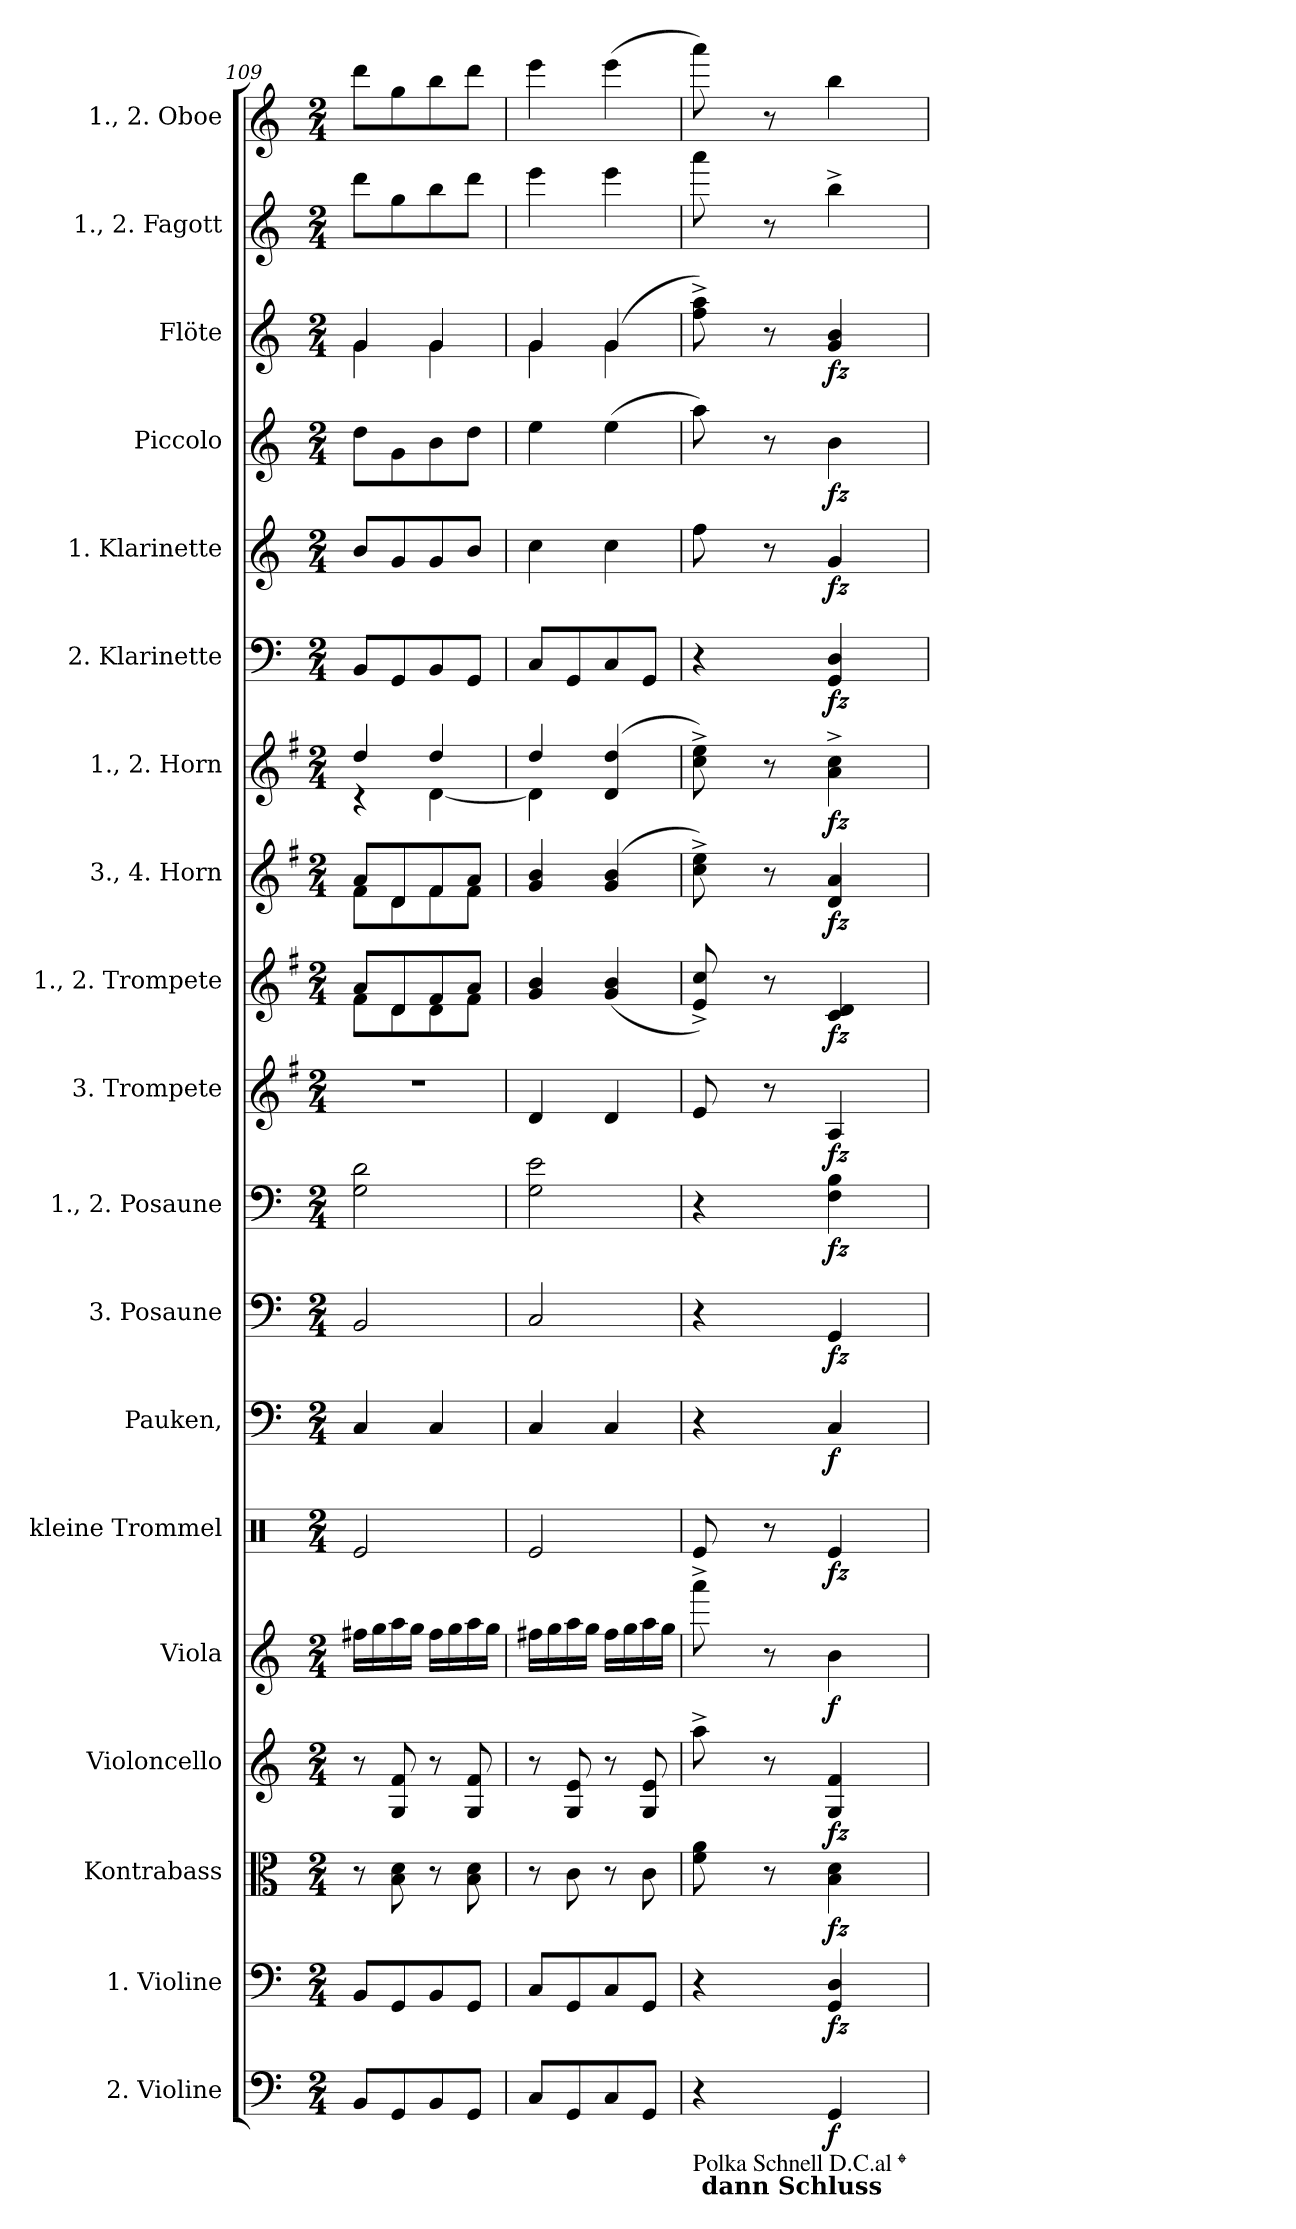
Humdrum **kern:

**kern	**dynam	**kern	**dynam	**kern	**dynam	**kern	**dynam	**kern	**dynam	**kern	**dynam	**kern	**dynam	**kern	**dynam	**kern	**dynam	**kern	**dynam	**kern	**dynam	**kern	**dynam	**kern	**dynam	**kern	**dynam	**kern	**dynam	**kern	**dynam	**kern	**dynam	**kern	**kern
*part19	*part19	*part18	*part18	*part17	*part17	*part16	*part16	*part15	*part15	*part14	*part14	*part13	*part13	*part12	*part12	*part11	*part11	*part10	*part10	*part9	*part9	*part8	*part8	*part7	*part7	*part6	*part6	*part5	*part5	*part4	*part4	*part3	*part3	*part2	*part1
*staff19	*staff19	*staff18	*staff18	*staff17	*staff17	*staff16	*staff16	*staff15	*staff15	*staff14	*staff14	*staff13	*staff13	*staff12	*staff12	*staff11	*staff11	*staff10	*staff10	*staff9	*staff9	*staff8	*staff8	*staff7	*staff7	*staff6	*staff6	*staff5	*staff5	*staff4	*staff4	*staff3	*staff3	*staff2	*staff1
*I"2. Violine	*	*I"1. Violine	*	*I"Kontrabass	*	*I"Violoncello	*	*I"Viola	*	*I"kleine Trommel	*	*I"Pauken,	*	*I"3. Posaune	*	*I"1., 2. Posaune	*	*I"3. Trompete	*	*I"1., 2. Trompete	*	*I"3., 4. Horn	*	*I"1., 2. Horn	*	*I"2. Klarinette	*	*I"1. Klarinette	*	*I"Piccolo	*	*I"Flöte	*	*I"1., 2. Fagott	*I"1., 2. Oboe
*I'2. Vl.	*	*I'1. Vl.	*	*I'Kb.	*	*I'Vc.	*	*I'Va.	*	*I'kl. Tr.	*	*I'Pk.,	*	*I'3. Pos.	*	*I'1., 2. Pos.	*	*I'3. Trp.	*	*I'1., 2. Trp.	*	*I'3., 4. Hr.	*	*I'1., 2.  Hr.	*	*I'2. Klar.	*	*I'1. Klar.	*	*I'Picc.	*	*I'Fl.	*	*I'1., 2. Fag.	*I'1., 2. Ob.
*clefF4	*	*clefF4	*	*clefC3	*	*clefG2	*	*clefG2	*	*clefX	*	*clefF4	*	*clefF4	*	*clefF4	*	*clefG2	*	*clefG2	*	*clefG2	*	*clefG2	*	*clefF4	*	*clefG2	*	*clefG2	*	*clefG2	*	*clefG2	*clefG2
*ITrd7c12	*	*	*	*	*	*	*	*	*	*	*	*	*	*	*	*	*	*ITrd-3c-5	*	*ITrd-3c-5	*	*ITrd4c7	*	*ITrd4c7	*	*	*	*ITrd1c2	*	*ITrd1c2	*	*	*	*ITrd-7c-12	*
*k[]	*	*k[]	*	*k[]	*	*k[]	*	*k[]	*	*k[]	*	*k[]	*	*k[]	*	*k[]	*	*k[]	*	*k[]	*	*k[]	*	*k[]	*	*k[]	*	*k[b-e-]	*	*k[b-e-]	*	*k[]	*	*k[]	*k[]
*M2/4	*	*M2/4	*	*M2/4	*	*M2/4	*	*M2/4	*	*M2/4	*	*M2/4	*	*M2/4	*	*M2/4	*	*M2/4	*	*M2/4	*	*M2/4	*	*M2/4	*	*M2/4	*	*M2/4	*	*M2/4	*	*M2/4	*	*M2/4	*M2/4
=109	=109	=109	=109	=109	=109	=109	=109	=109	=109	=109	=109	=109	=109	=109	=109	=109	=109	=109	=109	=109	=109	=109	=109	=109	=109	=109	=109	=109	=109	=109	=109	=109	=109	=109	=109
*	*	*	*	*	*	*	*	*	*	*	*	*	*	*	*	*	*	*	*	*^	*	*^	*	*^	*	*	*	*	*	*	*	*^	*	*	*
8BBB/L	.	8BB/L	.	8r	.	8r	.	16ff#X\LL	.	2Re/	.	4C/	.	2BB/	.	2G\ 2d\	.	2r	.	8dd/L	8b\L	.	8d/L	8B\L	.	4g/	4r	.	8BB/L	.	8a/L	.	8cc\L	.	4g/	4g\	.	8dddd\L	8ddd\L
.	.	.	.	.	.	.	.	16gg\	.	.	.	.	.	.	.	.	.	.	.	.	.	.	.	.	.	.	.	.	.	.	.	.	.	.	.	.	.	.	.
8GGG/	.	8GG/	.	8B\ 8d\	.	8G/ 8f/	.	16aa\	.	.	.	.	.	.	.	.	.	.	.	8g/	8g\	.	8G/	8G\	.	.	.	.	8GG/	.	8f/	.	8f\	.	.	.	.	8ggg\	8gg\
.	.	.	.	.	.	.	.	16gg\JJ	.	.	.	.	.	.	.	.	.	.	.	.	.	.	.	.	.	.	.	.	.	.	.	.	.	.	.	.	.	.	.
8BBB/	.	8BB/	.	8r	.	8r	.	16ff#\LL	.	.	.	4C/	.	.	.	.	.	.	.	8b/	8g\	.	8B/	8B\	.	4g/	[4G\	.	8BB/	.	8f/	.	8a\	.	4g/	4g\	.	8bbb\	8bb\
.	.	.	.	.	.	.	.	16gg\	.	.	.	.	.	.	.	.	.	.	.	.	.	.	.	.	.	.	.	.	.	.	.	.	.	.	.	.	.	.	.
8GGG/J	.	8GG/J	.	8B\ 8d\	.	8G/ 8f/	.	16aa\	.	.	.	.	.	.	.	.	.	.	.	8dd/J	8b\J	.	8d/J	8B\J	.	.	.	.	8GG/J	.	8a/J	.	8cc\J	.	.	.	.	8dddd\J	8ddd\J
.	.	.	.	.	.	.	.	16gg\JJ	.	.	.	.	.	.	.	.	.	.	.	.	.	.	.	.	.	.	.	.	.	.	.	.	.	.	.	.	.	.	.
*	*	*	*	*	*	*	*	*	*	*	*	*	*	*	*	*	*	*	*	*v	*v	*	*	*	*	*	*	*	*	*	*	*	*	*	*	*	*	*	*
*	*	*	*	*	*	*	*	*	*	*	*	*	*	*	*	*	*	*	*	*	*	*v	*v	*	*	*	*	*	*	*	*	*	*	*	*	*	*	*
=110	=110	=110	=110	=110	=110	=110	=110	=110	=110	=110	=110	=110	=110	=110	=110	=110	=110	=110	=110	=110	=110	=110	=110	=110	=110	=110	=110	=110	=110	=110	=110	=110	=110	=110	=110	=110	=110
8CC/L	.	8C/L	.	8r	.	8r	.	16ff#X\LL	.	2Re/	.	4C/	.	2C/	.	2G\ 2e\	.	4g/	.	4cc/ 4ee/	.	4c/ 4e/	.	4g/	4G\]	.	8C/L	.	4b-\	.	4dd\	.	4g/	4g\	.	4eeee\	4eee\
.	.	.	.	.	.	.	.	16gg\	.	.	.	.	.	.	.	.	.	.	.	.	.	.	.	.	.	.	.	.	.	.	.	.	.	.	.	.	.
8GGG/	.	8GG/	.	8c\	.	8G/ 8e/	.	16aa\	.	.	.	.	.	.	.	.	.	.	.	.	.	.	.	.	.	.	8GG/	.	.	.	.	.	.	.	.	.	.
.	.	.	.	.	.	.	.	16gg\JJ	.	.	.	.	.	.	.	.	.	.	.	.	.	.	.	.	.	.	.	.	.	.	.	.	.	.	.	.	.
8CC/	.	8C/	.	8r	.	8r	.	16ff#\LL	.	.	.	4C/	.	.	.	.	.	4g/	.	(<4cc/ 4ee/	.	(>4c/ 4e/	.	(<4G/ 4g/	4ryy	.	8C/	.	4b-\	.	(>4dd\	.	(>4g/	4g\	.	4eeee\	(>4eee\
.	.	.	.	.	.	.	.	16gg\	.	.	.	.	.	.	.	.	.	.	.	.	.	.	.	.	.	.	.	.	.	.	.	.	.	.	.	.	.
8GGG/J	.	8GG/J	.	8c\	.	8G/ 8e/	.	16aa\	.	.	.	.	.	.	.	.	.	.	.	.	.	.	.	.	.	.	8GG/J	.	.	.	.	.	.	.	.	.	.
.	.	.	.	.	.	.	.	16gg\JJ	.	.	.	.	.	.	.	.	.	.	.	.	.	.	.	.	.	.	.	.	.	.	.	.	.	.	.	.	.
*	*	*	*	*	*	*	*	*	*	*	*	*	*	*	*	*	*	*	*	*	*	*	*	*v	*v	*	*	*	*	*	*	*	*v	*v	*	*	*
=111	=111	=111	=111	=111	=111	=111	=111	=111	=111	=111	=111	=111	=111	=111	=111	=111	=111	=111	=111	=111	=111	=111	=111	=111	=111	=111	=111	=111	=111	=111	=111	=111	=111	=111	=111
!LO:TX:b:B:t=Polka Schnell D.C.al 𝄌\n dann Schluss	!	!	!	!	!	!	!	!	!	!	!	!	!	!	!	!	!	!	!	!	!	!	!	!	!	!	!	!	!	!	!	!	!	!	!
4r	.	4r	.	8f\ 8a\	.	8aa^\	.	8aaa^\	.	8Re/	.	4r	.	4r	.	4r	.	8a/	.	8a^/ 8ff^/)	.	8f^\ 8a^\)	.	8f^\ 8a^\)	.	4r	.	8ee-\	.	8gg\)	.	8ff^\ 8aa^\)	.	8aaaa\	8aaa\)
.	.	.	.	8r	.	8r	.	8r	.	8r	.	.	.	.	.	.	.	8r	.	8r	.	8r	.	8r	.	.	.	8r	.	8r	.	8r	.	8r	8r
!	!LO:DY:b	!	!LO:DY:b	!	!LO:DY:b	!	!LO:DY:b	!	!LO:DY:b	!	!LO:DY:b	!	!LO:DY:b	!	!LO:DY:b	!	!LO:DY:b	!	!LO:DY:b	!	!LO:DY:b	!	!LO:DY:b	!	!LO:DY:b	!	!LO:DY:b	!	!LO:DY:b	!	!LO:DY:b	!	!LO:DY:b	!	!
4GGG/	f	4GG/ 4D/	fz	4B\ 4d\	fz	4G/ 4f/	fz	4b\	f	4Re/	fz	4C/	f	4GG/	fz	4F\ 4B\	fz	4d/	fz	4f/ 4g/	fz	4G/ 4d/	fz	4d^\ 4f^\	fz	4GG/ 4D/	fz	4f/	fz	4a\	fz	4g/ 4b/	fz	4bbb^\	4bb\
=	=	=	=	=	=	=	=	=	=	=	=	=	=	=	=	=	=	=	=	=	=	=	=	=	=	=	=	=	=	=	=	=	=	=	=
*-	*-	*-	*-	*-	*-	*-	*-	*-	*-	*-	*-	*-	*-	*-	*-	*-	*-	*-	*-	*-	*-	*-	*-	*-	*-	*-	*-	*-	*-	*-	*-	*-	*-	*-	*-
